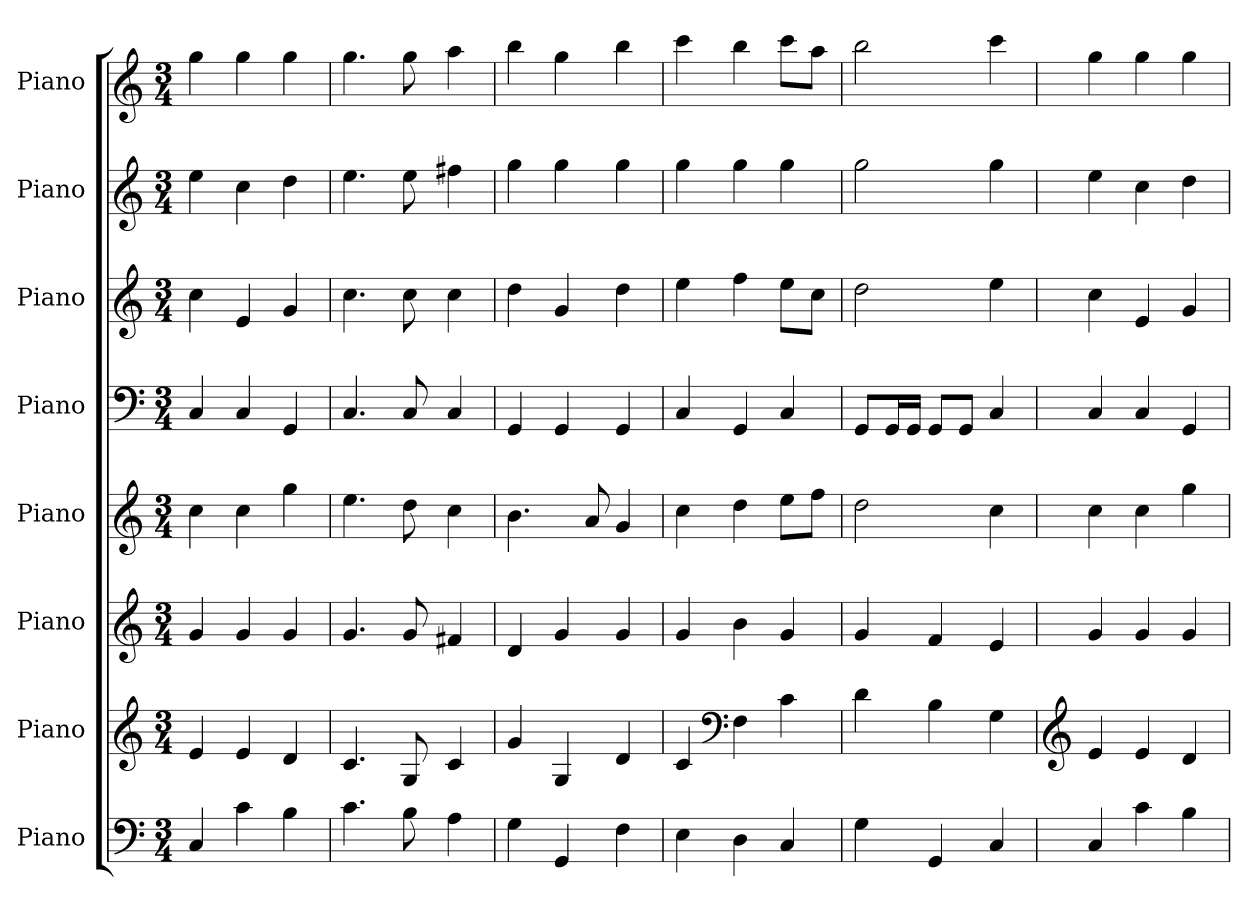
**kern	**kern	**kern	**kern	**kern	**kern	**kern	**kern
*part8	*part7	*part6	*part5	*part4	*part3	*part2	*part1
*staff8	*staff7	*staff6	*staff5	*staff4	*staff3	*staff2	*staff1
*I"Piano	*I"Piano	*I"Piano	*I"Piano	*I"Piano	*I"Piano	*I"Piano	*I"Piano
*I'Pno.	*I'Pno.	*I'Pno.	*I'Pno.	*I'Pno.	*I'Pno.	*I'Pno.	*I'Pno.
*clefF4	*clefG2	*clefG2	*clefG2	*clefF4	*clefG2	*clefG2	*clefG2
*k[]	*k[]	*k[]	*k[]	*k[]	*k[]	*k[]	*k[]
*M3/4	*M3/4	*M3/4	*M3/4	*M3/4	*M3/4	*M3/4	*M3/4
*MM104	*MM104	*MM104	*MM104	*MM104	*MM104	*MM104	*MM104
=1	=1	=1	=1	=1	=1	=1	=1
4C/	4e/	4g/	4cc\	4C/	4cc\	4ee\	4gg\
4c\	4e/	4g/	4cc\	4C/	4e/	4cc\	4gg\
4B\	4d/	4g/	4gg\	4GG/	4g/	4dd\	4gg\
=2	=2	=2	=2	=2	=2	=2	=2
4.c\	4.c/	4.g/	4.ee\	4.C/	4.cc\	4.ee\	4.gg\
8B\	8G/	8g/	8dd\	8C/	8cc\	8ee\	8gg\
4A\	4c/	4f#X/	4cc\	4C/	4cc\	4ff#X\	4aa\
=3	=3	=3	=3	=3	=3	=3	=3
4G\	4g/	4d/	4.b\	4GG/	4dd\	4gg\	4bb\
4GG/	4G/	4g/	.	4GG/	4g/	4gg\	4gg\
.	.	.	8a/	.	.	.	.
4F\	4d/	4g/	4g/	4GG/	4dd\	4gg\	4bb\
=4	=4	=4	=4	=4	=4	=4	=4
4E\	4c/	4g/	4cc\	4C/	4ee\	4gg\	4ccc\
*	*clefF4	*	*	*	*	*	*
4D\	4F\	4b\	4dd\	4GG/	4ff\	4gg\	4bb\
4C/	4c\	4g/	8ee\L	4C/	8ee\L	4gg\	8ccc\L
.	.	.	8ff\J	.	8cc\J	.	8aa\J
=5	=5	=5	=5	=5	=5	=5	=5
4G\	4d\	4g/	2dd\	8GG/L	2dd\	2gg\	2bb\
.	.	.	.	16GG/L	.	.	.
.	.	.	.	16GG/JJ	.	.	.
4GG/	4B\	4f/	.	8GG/L	.	.	.
.	.	.	.	8GG/J	.	.	.
4C/	4G\	4e/	4cc\	4C/	4ee\	4gg\	4ccc\
=6	=6	=6	=6	=6	=6	=6	=6
*	*clefG2	*	*	*	*	*	*
4C/	4e/	4g/	4cc\	4C/	4cc\	4ee\	4gg\
4c\	4e/	4g/	4cc\	4C/	4e/	4cc\	4gg\
4B\	4d/	4g/	4gg\	4GG/	4g/	4dd\	4gg\
=	=	=	=	=	=	=	=
*-	*-	*-	*-	*-	*-	*-	*-
